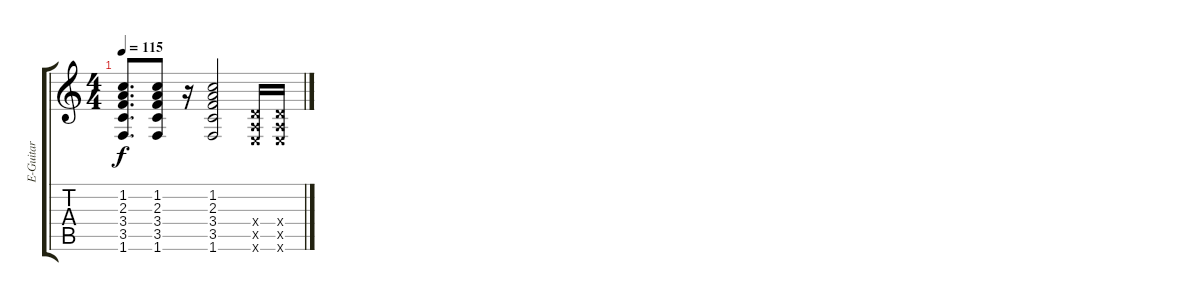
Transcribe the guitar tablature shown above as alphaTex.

\track ("E-Guitar" "E-Guitar") {instrument overdrivenguitar}
\staff {score tabs}
\tuning (E4 B3 G3 D3 A2 E2) {hide}
\ts (4 4)
\tempo 115
\clef g2
\ks c
(1.2 2.3 3.4 3.5 1.6).8{d dy f} (1.2 2.3 3.4 3.5 1.6).8 r.16 (1.2 2.3 3.4 3.5 1.6).2 (0.4{x} 0.5{x} 0.6{x}).16 (0.4{x} 0.5{x} 0.6{x}).16
